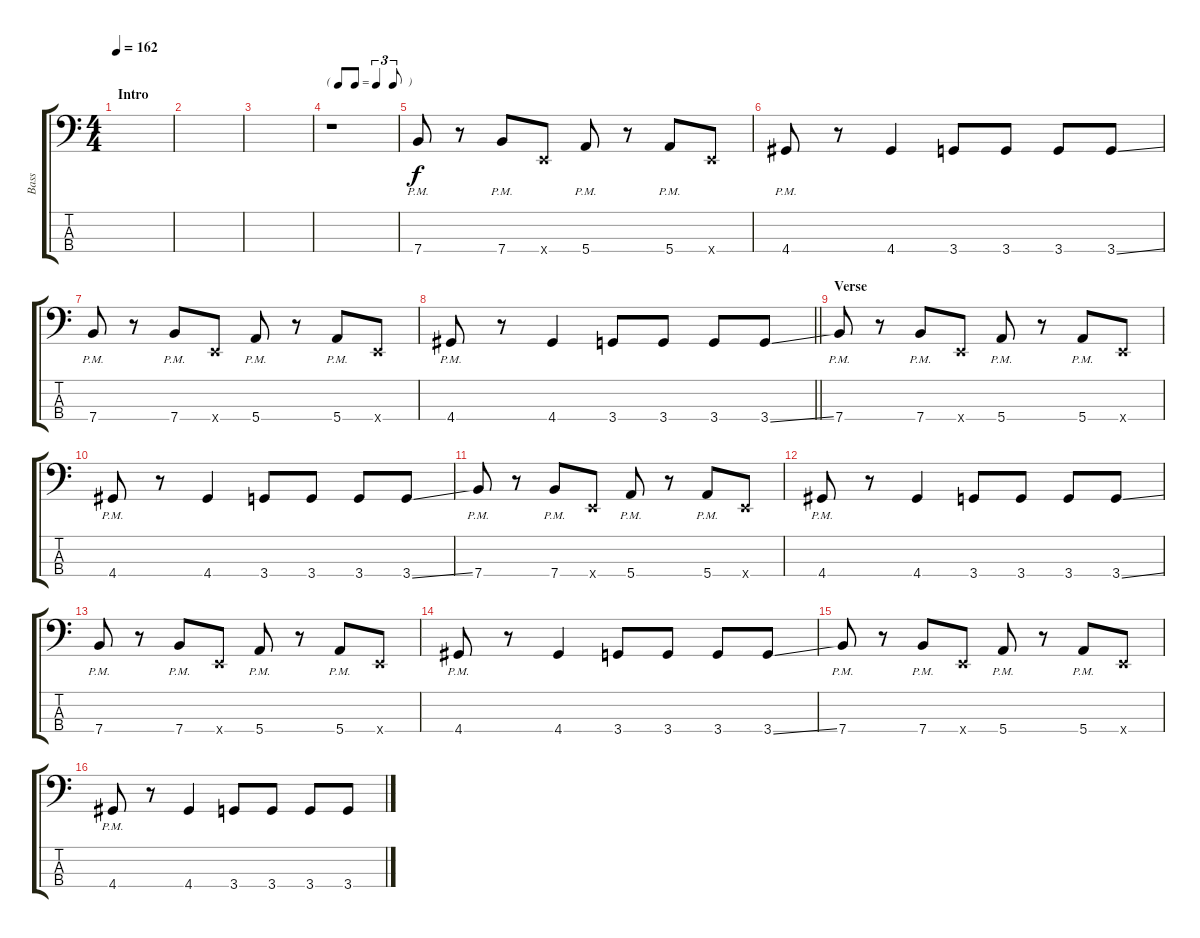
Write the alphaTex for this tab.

\track ("Bass" "Bass") {instrument electricbasspick}
\staff {score tabs}
\tuning (G2 D2 A1 E1) {hide}
\ts (4 4)
\section ("" "Intro")
\tempo 162
\clef f4
\ks c
|
|
|
\tf triplet8th
r.1 |
7.4{pm}.8 r.8 7.4{pm}.8 0.4{x}.8 5.4{pm}.8 r.8 5.4{pm}.8 0.4{x}.8 |
4.4{pm}.8 r.8 4.4.4 3.4.8 3.4.8 3.4.8 3.4{ss}.8 |
7.4{pm}.8 r.8 7.4{pm}.8 0.4{x}.8 5.4{pm}.8 r.8 5.4{pm}.8 0.4{x}.8 |
\barLineRight lightlight
4.4{pm}.8 r.8 4.4.4 3.4.8 3.4.8 3.4.8 3.4{ss}.8 |
\section ("" "Verse")
7.4{pm}.8 r.8 7.4{pm}.8 0.4{x}.8 5.4{pm}.8 r.8 5.4{pm}.8 0.4{x}.8 |
4.4{pm}.8 r.8 4.4.4 3.4.8 3.4.8 3.4.8 3.4{ss}.8 |
7.4{pm}.8 r.8 7.4{pm}.8 0.4{x}.8 5.4{pm}.8 r.8 5.4{pm}.8 0.4{x}.8 |
4.4{pm}.8 r.8 4.4.4 3.4.8 3.4.8 3.4.8 3.4{ss}.8 |
7.4{pm}.8 r.8 7.4{pm}.8 0.4{x}.8 5.4{pm}.8 r.8 5.4{pm}.8 0.4{x}.8 |
4.4{pm}.8 r.8 4.4.4 3.4.8 3.4.8 3.4.8 3.4{ss}.8 |
7.4{pm}.8 r.8 7.4{pm}.8 0.4{x}.8 5.4{pm}.8 r.8 5.4{pm}.8 0.4{x}.8 |
4.4{pm}.8 r.8 4.4.4 3.4.8 3.4.8 3.4.8 3.4{ss}.8
